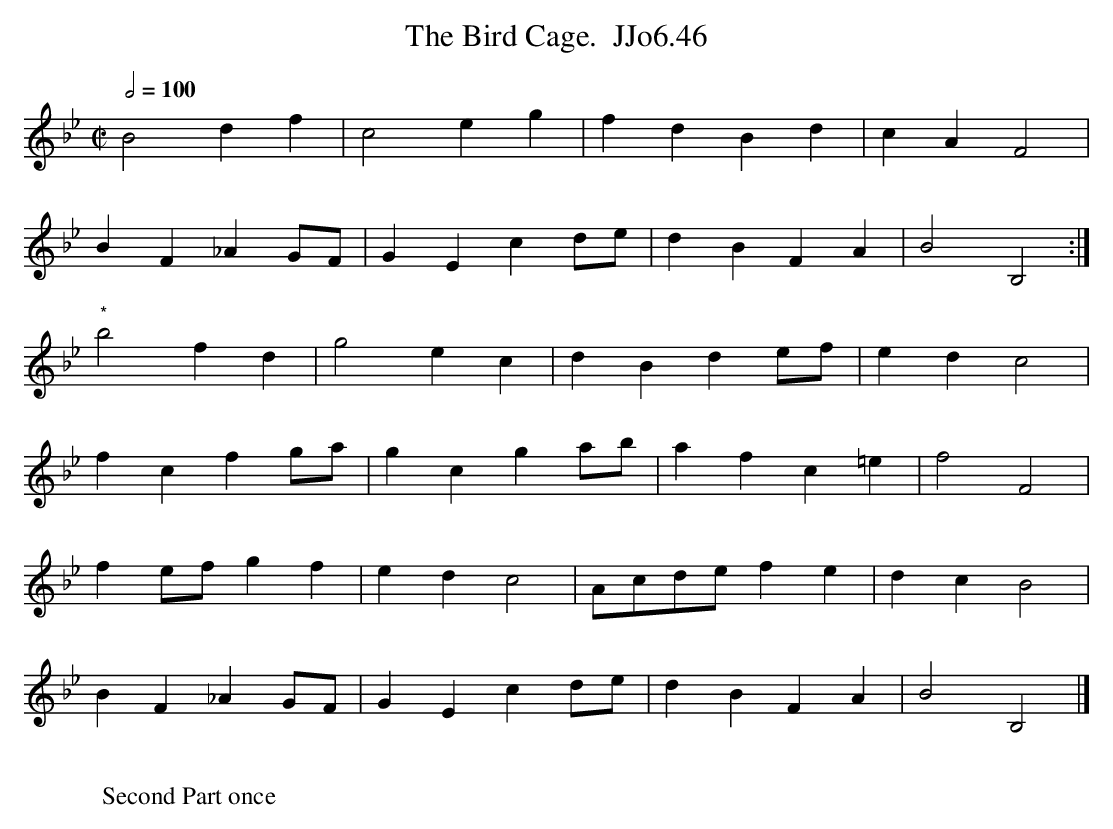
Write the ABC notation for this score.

X:1
T:Bird Cage.  JJo6.46, The
M:C|
L:1/4
Q:1/2=100
K:Bb
B2 df|c2eg|fdBd|cAF2|
BF_A G/F/|GEc d/e/|dBFA|B2B,2 :|
"*" b2 fd|g2 ec|dBd e/f/|edc2|
fcf g/a/|gcg a/b/|afc=e|f2F2|
f e/f/ gf|edc2|A/c/d/e/ fe|dcB2|
BF_A G/F/|GEc d/e/|dBFA|B2B,2 |]
W:
W:Second Part once
